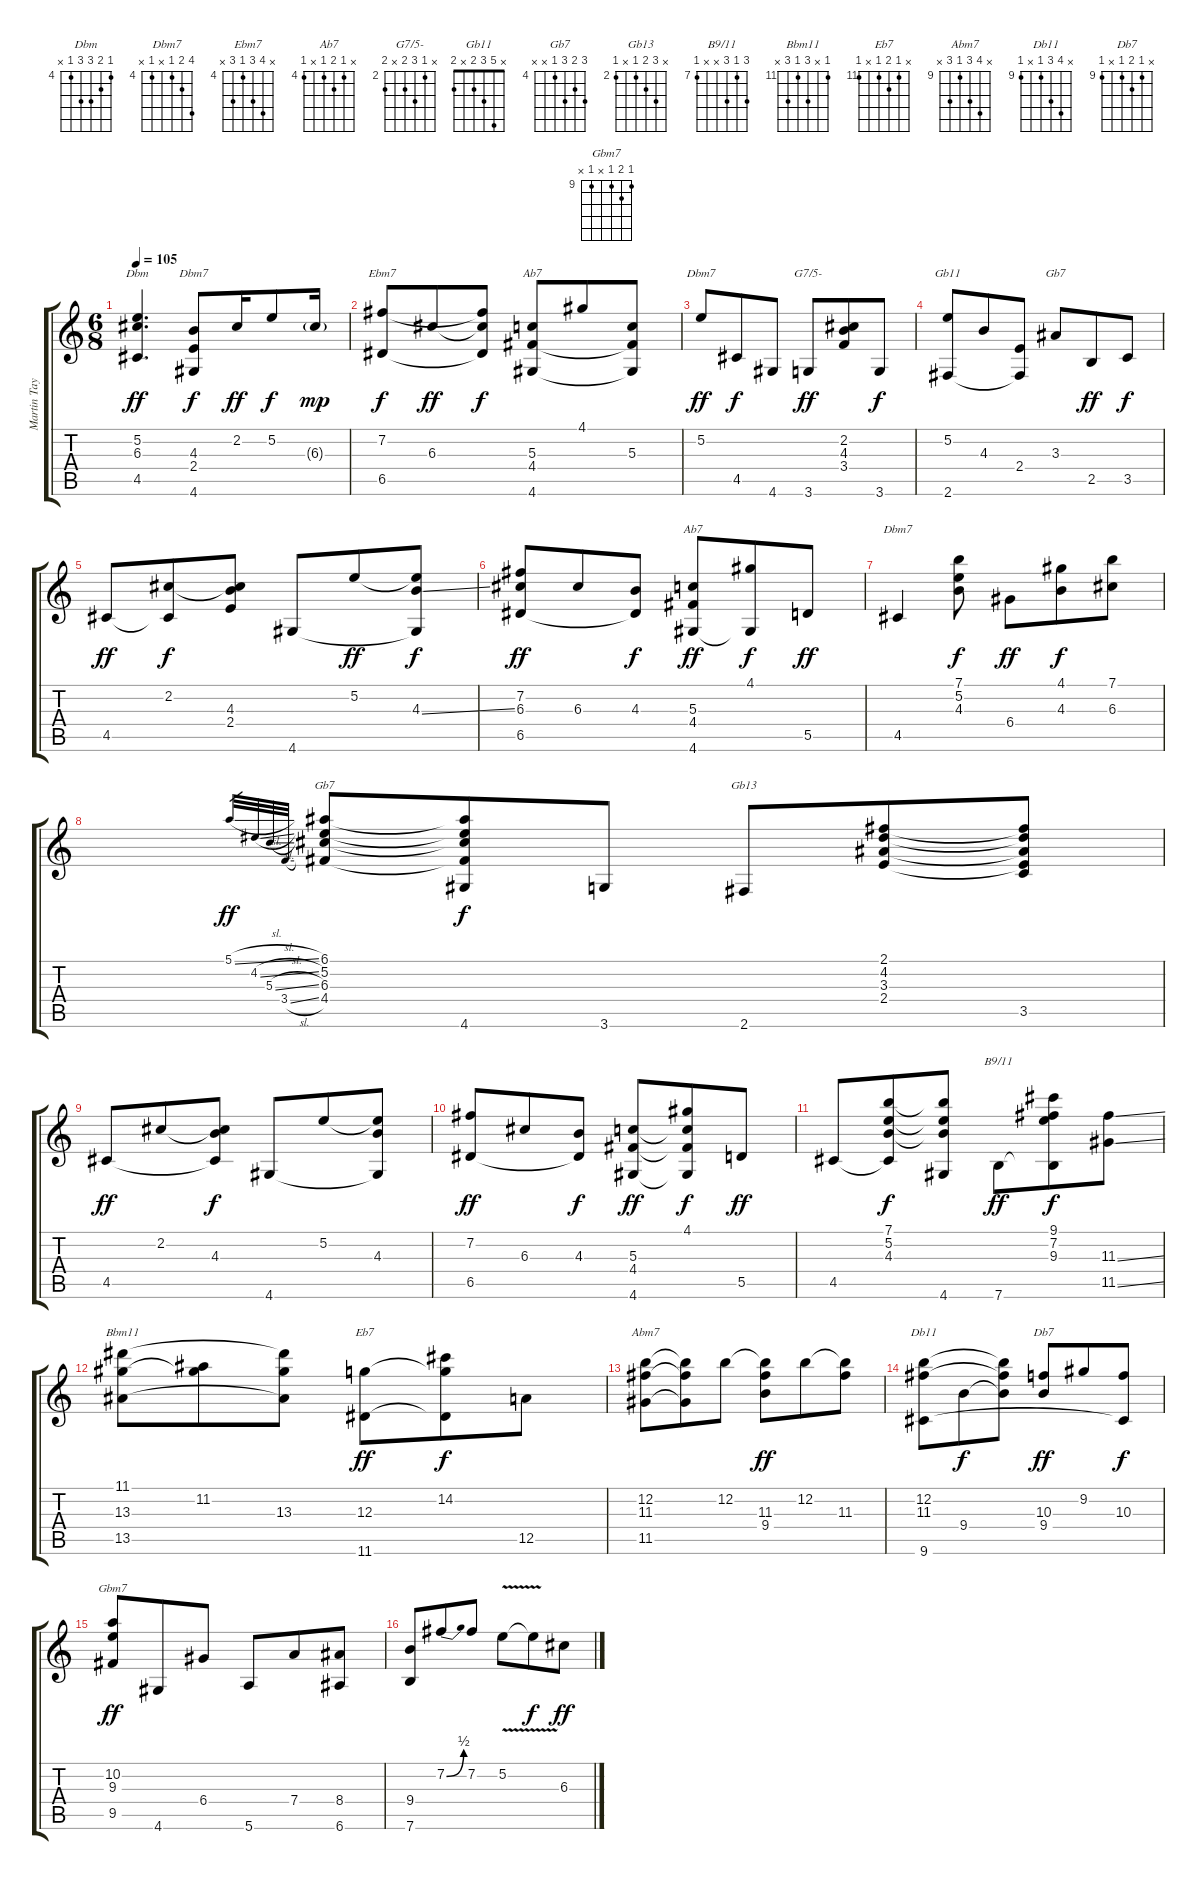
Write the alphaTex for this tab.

\track ("Martin Taylor" "Martin Tay") {instrument electricguitarjazz}
\staff {score tabs}
\tuning (E4 B3 G3 D3 A2 E2) {hide}
\chord ("Dbm" 4 5 6 6 4 x) {firstfret 4}
\chord ("Dbm7" x 5 4 2 x 4) {firstfret 2}
\chord ("Ebm7" x 7 6 4 6 x) {firstfret 4}
\chord ("Ab7" x x 5 4 x 4) {firstfret 4}
\chord ("Dbm7" x 5 4 2 4 x) {firstfret 2}
\chord ("G7/5-" x 2 4 3 x 3) {firstfret 2}
\chord ("Gb11" x 5 3 2 x 2)
\chord ("Gb7" x x 3 2 x 2)
\chord ("Ab7" x 4 5 4 x 4) {firstfret 4}
\chord ("Dbm7" 7 5 4 x 4 x) {firstfret 4}
\chord ("Gb7" 6 5 6 4 x x) {firstfret 4}
\chord ("Gb13" x 4 3 2 x 2) {firstfret 2}
\chord ("B9/11" 9 7 9 x x 7) {firstfret 7}
\chord ("Bbm11" 11 x 13 11 13 x) {firstfret 11}
\chord ("Eb7" x 11 12 11 x 11) {firstfret 11}
\chord ("Abm7" x 12 11 9 11 x) {firstfret 9}
\chord ("Db11" x 12 11 9 x 9) {firstfret 9}
\chord ("Db7" x 9 10 9 x 9) {firstfret 9}
\chord ("Gbm7" 9 10 9 x 9 x) {firstfret 9}
\ts (6 8)
\tempo 105
\clef g2
\ks c
(5.2 6.3 4.5).4{d ch "Dbm" dy ff} (4.3 2.4 4.6).8{ch "Dbm7" dy f} 2.2.16{dy ff} 5.2.8{dy f} 6.3{g}.16{dy mp} |
(7.2 6.5).8{ch "Ebm7" dy f} 6.3.8{dy ff} (7.2{t} 6.3{t} 6.5{t}).8{dy f} (5.3 4.4 4.6).8{ch "Ab7"} 4.1.8 (5.3 4.4{t} 4.6{t}).8 |
5.2.8{ch "Dbm7" dy ff} 4.5.8{dy f} 4.6.8 3.6.8{ch "G7/5-" dy ff} (2.2 4.3 3.4).8 3.6.8{dy f} |
(5.2 2.6).8{ch "Gb11"} 4.3.8 (2.4 2.6{t}).8 3.3.8{ch "Gb7"} 2.5.8{dy ff} 3.5.8{dy f} |
4.5.8{dy ff} (2.2 4.5{t}).8{dy f} (2.2{t} 4.3 2.4).8 4.6.8 5.2.8{dy ff} (5.2{t} 4.3{ss} 4.6{t}).8{dy f} |
(7.2 6.3 6.5).8{dy ff} 6.3.8 (4.3 6.5{t}).8{dy f} (5.3 4.4 4.6).8{ch "Ab7" dy ff} (4.1 4.6{t}).8{dy f} 5.5.8{dy ff} |
4.5.4{ch "Dbm7"} (7.1 5.2 4.3).8{dy f} 6.4.8{dy ff} (4.1 4.3).8{dy f} (7.1 6.3).8 |
5.1{sl}.32{gr dy ff} 4.2{sl}.32{gr} 5.3{sl}.32{gr} 3.4{sl}.32{gr} (6.1 5.2 6.3 4.4).8{ch "Gb7"} (6.1{t} 5.2{t} 6.3{t} 4.4{t} 4.6).8{dy f} 3.6.8 2.6.8{ch "Gb13"} (2.1 4.2 3.3 2.4).8 (2.1{t} 4.2{t} 3.3{t} 2.4{t} 3.5).8 |
4.5.8{dy ff} 2.2.8 (2.2{t} 4.3 4.5{t}).8{dy f} 4.6.8 5.2.8 (5.2{t} 4.3 4.6{t}).8 |
(7.2 6.5).8{dy ff} 6.3.8 (4.3 6.5{t}).8{dy f} (5.3 4.4 4.6).8{dy ff} (4.1 5.3{t} 4.4{t} 4.6{t}).8{dy f} 5.5.8{dy ff} |
4.5.8 (7.1 5.2 4.3 4.5{t}).8{dy f} (7.1{t} 5.2{t} 4.3{t} 4.6).8 7.6.8{ch "B9/11" dy ff} (9.1 7.2 9.3 7.6{t}).8{dy f} (11.3{ss} 11.5{ss}).8 |
(11.1 13.3 13.5).8{ch "Bbm11"} (11.2 13.3{t}).8 (11.1{t} 13.3 13.5{t}).8 (12.3 11.6).8{ch "Eb7" dy ff} (14.2 12.3{t} 11.6{t}).8{dy f} 12.5.8 |
(12.2 11.3 11.5).8{ch "Abm7"} (12.2{t} 11.3{t} 11.5{t}).8 12.2.8 (12.2{t} 11.3 9.4).8{dy ff} 12.2.8 (12.2{t} 11.3).8 |
(12.2 11.3 9.6).8{ch "Db11"} 9.4.8{dy f} (12.2{t} 11.3{t} 9.4{t}).8 (10.3 9.4).8{ch "Db7" dy ff} 9.2.8 (10.3 9.6{t}).8{dy f} |
(10.2 9.3 9.5).8{ch "Gbm7" dy ff} 4.6.8 6.4.8 5.6.8 7.4.8 (8.4 6.6).8 |
(9.4 7.6).8 7.2{be (bend 0 0 60 2)}.8 7.2.8 5.2{v}.8 5.2{t}.8{dy f} 6.3.8{dy ff}
